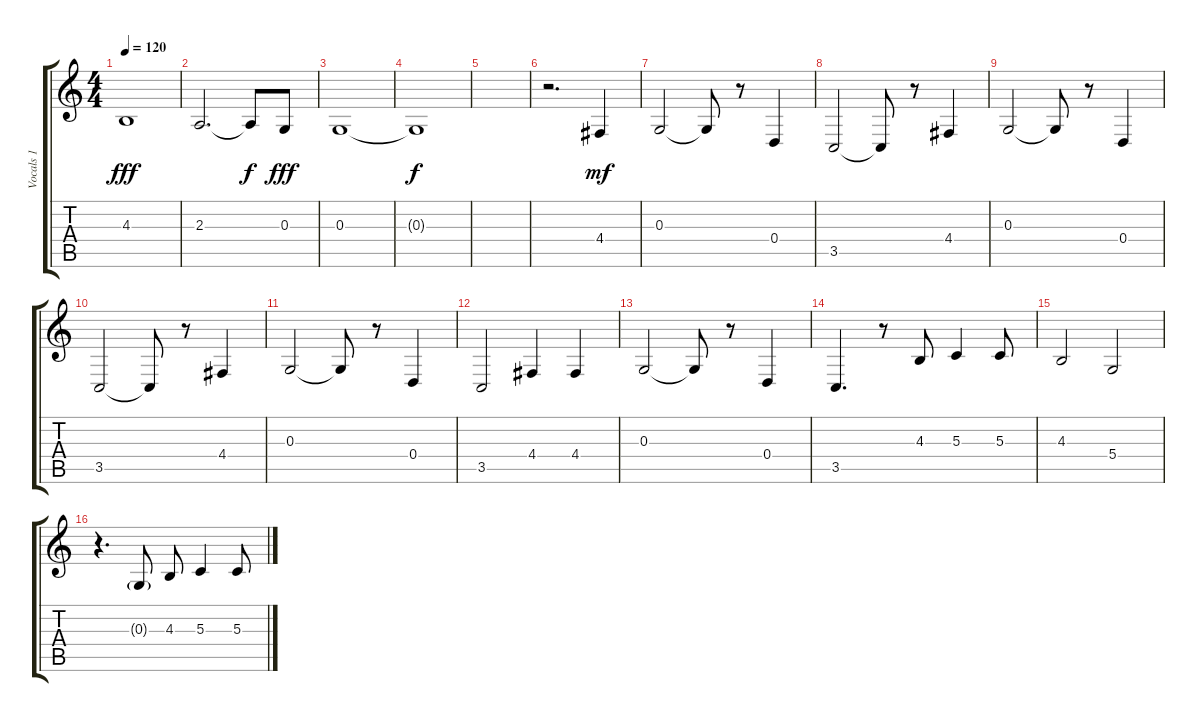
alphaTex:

\track ("Vocals 1" "Vocals 1") {instrument tenorsax}
\staff {score tabs}
\tuning (E4 B3 G3 D3 A2 E2) {hide}
\ts (4 4)
\tempo 120
\clef g2
\ks c
4.3.1{dy fff} |
2.3.2{d} 2.3{t}.8{dy f} 0.3.8{dy fff} |
0.3.1 |
0.3{t}.1{dy f} |
|
r.2{d} 4.4.4{dy mf} |
0.3.2 0.3{t}.8 r.8 0.4.4 |
3.5.2 3.5{t}.8 r.8 4.4.4 |
0.3.2 0.3{t}.8 r.8 0.4.4 |
3.5.2 3.5{t}.8 r.8 4.4.4 |
0.3.2 0.3{t}.8 r.8 0.4.4 |
3.5.2 4.4.4 4.4.4 |
0.3.2 0.3{t}.8 r.8 0.4.4 |
3.5.4{d} r.8 4.3.8 5.3.4 5.3.8 |
4.3.2 5.4.2 |
r.4{d} 0.3{g}.8 4.3.8 5.3.4 5.3.8
